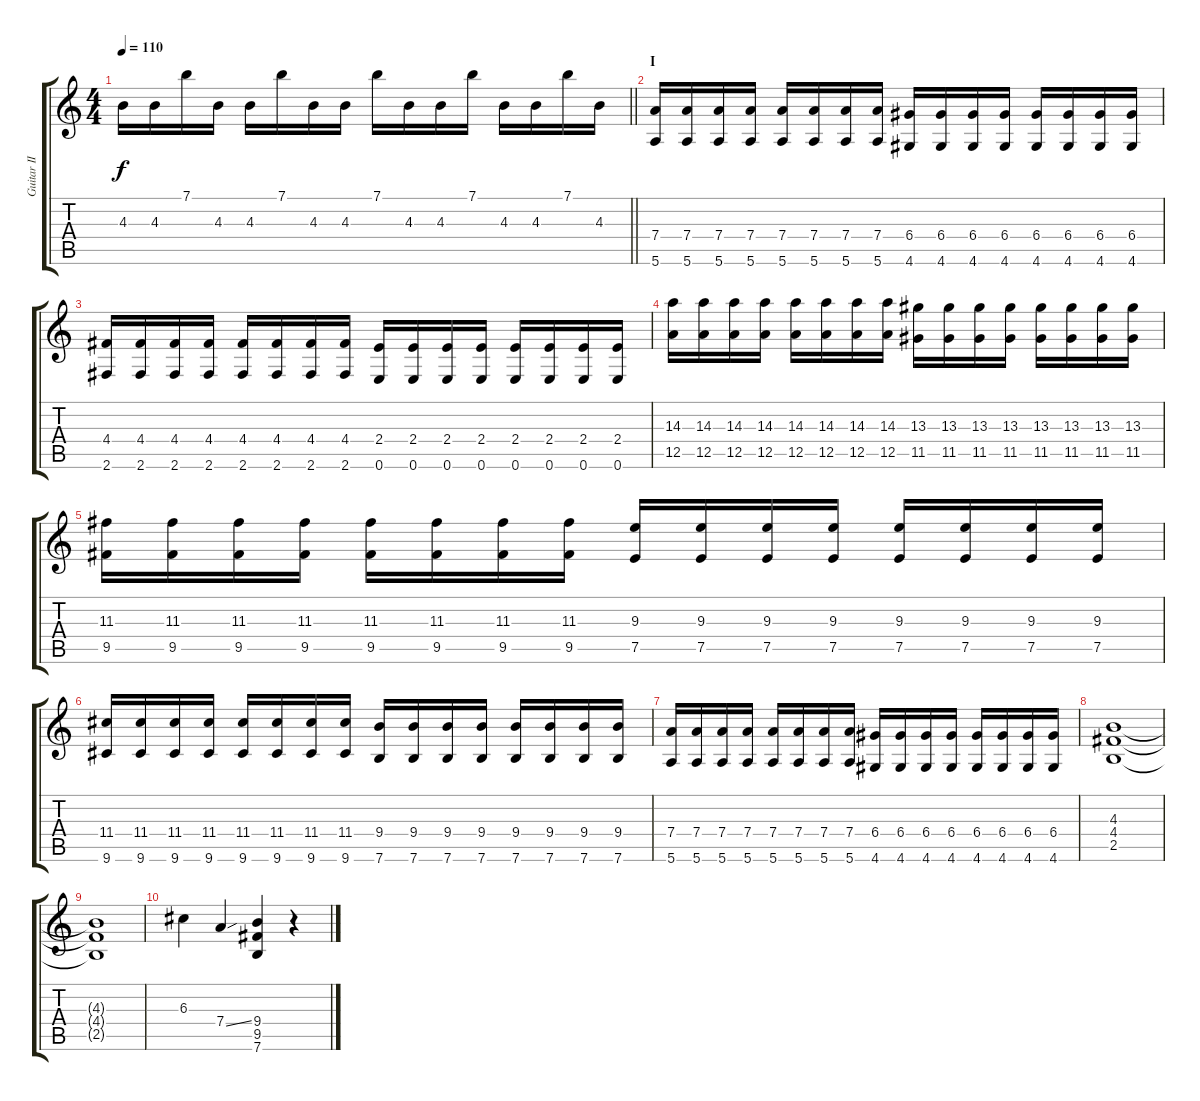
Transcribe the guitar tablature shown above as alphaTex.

\track ("Guitar II" "Guitar II") {instrument overdrivenguitar}
\staff {score tabs}
\tuning (E4 B3 G3 D3 A2 E2) {hide}
\ts (4 4)
\tempo 110
\clef g2
\barLineRight lightlight
\ks c
4.3.16{dy f} 4.3.16 7.1.16 4.3.16 4.3.16 7.1.16 4.3.16 4.3.16 7.1.16 4.3.16 4.3.16 7.1.16 4.3.16 4.3.16 7.1.16 4.3.16 |
\section ("" "I")
(7.4 5.6).16 (7.4 5.6).16 (7.4 5.6).16 (7.4 5.6).16 (7.4 5.6).16 (7.4 5.6).16 (7.4 5.6).16 (7.4 5.6).16 (6.4 4.6).16 (6.4 4.6).16 (6.4 4.6).16 (6.4 4.6).16 (6.4 4.6).16 (6.4 4.6).16 (6.4 4.6).16 (6.4 4.6).16 |
(4.4 2.6).16 (4.4 2.6).16 (4.4 2.6).16 (4.4 2.6).16 (4.4 2.6).16 (4.4 2.6).16 (4.4 2.6).16 (4.4 2.6).16 (2.4 0.6).16 (2.4 0.6).16 (2.4 0.6).16 (2.4 0.6).16 (2.4 0.6).16 (2.4 0.6).16 (2.4 0.6).16 (2.4 0.6).16 |
(14.3 12.5).16 (14.3 12.5).16 (14.3 12.5).16 (14.3 12.5).16 (14.3 12.5).16 (14.3 12.5).16 (14.3 12.5).16 (14.3 12.5).16 (13.3 11.5).16 (13.3 11.5).16 (13.3 11.5).16 (13.3 11.5).16 (13.3 11.5).16 (13.3 11.5).16 (13.3 11.5).16 (13.3 11.5).16 |
(11.3 9.5).16 (11.3 9.5).16 (11.3 9.5).16 (11.3 9.5).16 (11.3 9.5).16 (11.3 9.5).16 (11.3 9.5).16 (11.3 9.5).16 (9.3 7.5).16 (9.3 7.5).16 (9.3 7.5).16 (9.3 7.5).16 (9.3 7.5).16 (9.3 7.5).16 (9.3 7.5).16 (9.3 7.5).16 |
(11.4 9.6).16 (11.4 9.6).16 (11.4 9.6).16 (11.4 9.6).16 (11.4 9.6).16 (11.4 9.6).16 (11.4 9.6).16 (11.4 9.6).16 (9.4 7.6).16 (9.4 7.6).16 (9.4 7.6).16 (9.4 7.6).16 (9.4 7.6).16 (9.4 7.6).16 (9.4 7.6).16 (9.4 7.6).16 |
(7.4 5.6).16 (7.4 5.6).16 (7.4 5.6).16 (7.4 5.6).16 (7.4 5.6).16 (7.4 5.6).16 (7.4 5.6).16 (7.4 5.6).16 (6.4 4.6).16 (6.4 4.6).16 (6.4 4.6).16 (6.4 4.6).16 (6.4 4.6).16 (6.4 4.6).16 (6.4 4.6).16 (6.4 4.6).16 |
(4.3 4.4 2.5).1 |
(4.3{t} 4.4{t} 2.5{t}).1 |
6.3.4 7.4{ss}.4 (9.4 9.5 7.6).4 r.4
